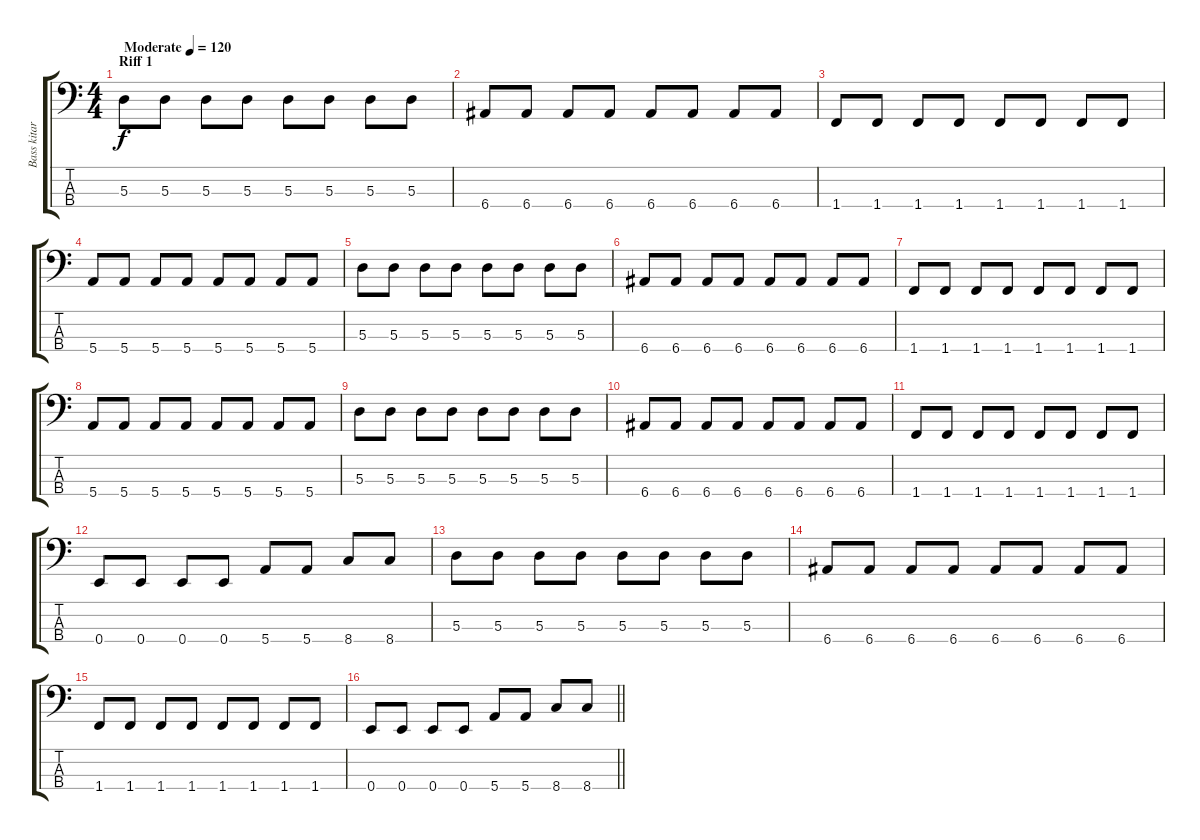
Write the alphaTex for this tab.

\track ("Bass kitara" "Bass kitar") {instrument electricbassfinger}
\staff {score tabs}
\tuning (G2 D2 A1 E1) {hide}
\ts (4 4)
\section ("" "Riff 1")
\tempo (120 "Moderate")
\tempo 150
\tempo (120 "Moderate")
\clef f4
\ks c
5.3.8{dy f instrument electricbassfinger} 5.3.8 5.3.8 5.3.8 5.3.8 5.3.8 5.3.8 5.3.8 |
6.4.8 6.4.8 6.4.8 6.4.8 6.4.8 6.4.8 6.4.8 6.4.8 |
1.4.8 1.4.8 1.4.8 1.4.8 1.4.8 1.4.8 1.4.8 1.4.8 |
5.4.8 5.4.8 5.4.8 5.4.8 5.4.8 5.4.8 5.4.8 5.4.8 |
5.3.8 5.3.8 5.3.8 5.3.8 5.3.8 5.3.8 5.3.8 5.3.8 |
6.4.8 6.4.8 6.4.8 6.4.8 6.4.8 6.4.8 6.4.8 6.4.8 |
1.4.8 1.4.8 1.4.8 1.4.8 1.4.8 1.4.8 1.4.8 1.4.8 |
5.4.8 5.4.8 5.4.8 5.4.8 5.4.8 5.4.8 5.4.8 5.4.8 |
5.3.8 5.3.8 5.3.8 5.3.8 5.3.8 5.3.8 5.3.8 5.3.8 |
6.4.8 6.4.8 6.4.8 6.4.8 6.4.8 6.4.8 6.4.8 6.4.8 |
1.4.8 1.4.8 1.4.8 1.4.8 1.4.8 1.4.8 1.4.8 1.4.8 |
0.4.8 0.4.8 0.4.8 0.4.8 5.4.8 5.4.8 8.4.8 8.4.8 |
5.3.8 5.3.8 5.3.8 5.3.8 5.3.8 5.3.8 5.3.8 5.3.8 |
6.4.8 6.4.8 6.4.8 6.4.8 6.4.8 6.4.8 6.4.8 6.4.8 |
1.4.8 1.4.8 1.4.8 1.4.8 1.4.8 1.4.8 1.4.8 1.4.8 |
\barLineRight lightlight
0.4.8 0.4.8 0.4.8 0.4.8 5.4.8 5.4.8 8.4.8 8.4.8
